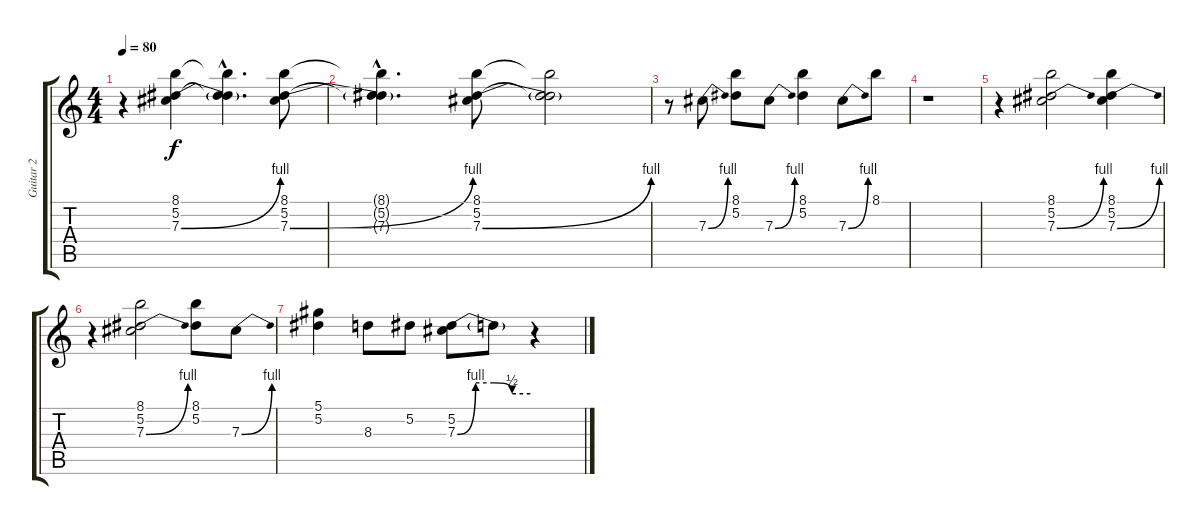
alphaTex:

\track ("Guitar 2" "Guitar 2") {instrument electricguitarjazz}
\staff {score tabs}
\tuning (Eb4 Bb3 Gb3 Db3 Ab2 Eb2) {hide}
\ts (4 4)
\tempo 80
\clef g2
\ks c
r.4{dy f} (8.1 5.2 7.3{be (bend 0 0 60 4)}).4 (8.1{hac t} 5.2{hac t} 7.3{hac t}).4{d} (8.1 5.2 7.3{be (bend 0 0 60 4)}).8 |
(8.1{hac t} 5.2{hac t} 7.3{hac t}).4{d} (8.1 5.2 7.3{be (bend 0 0 60 4)}).8 (8.1{t} 5.2{t} 7.3{t}).2 |
r.8 7.3{be (bend 0 0 60 4)}.8 (8.1 5.2).8 7.3{be (bend 0 0 60 4)}.8 (8.1 5.2).4 7.3{be (bend 0 0 60 4)}.8 8.1.8 |
r.1{volume 6} |
r.4 (8.1 5.2 7.3{be (bend 0 0 60 4)}).2 (8.1 5.2 7.3{be (bend 0 0 60 4)}).4 |
r.4{volume 0} (8.1 5.2 7.3{be (bend 0 0 60 4)}).2 (8.1 5.2).8 7.3{be (bend 0 0 60 4)}.8 |
(5.1 5.2).4 8.3.8 5.2.8 (5.2 7.3{be (custom 0 0 15 4 30 4 45 2 60 2)}).8 7.3{t}.8 r.4
